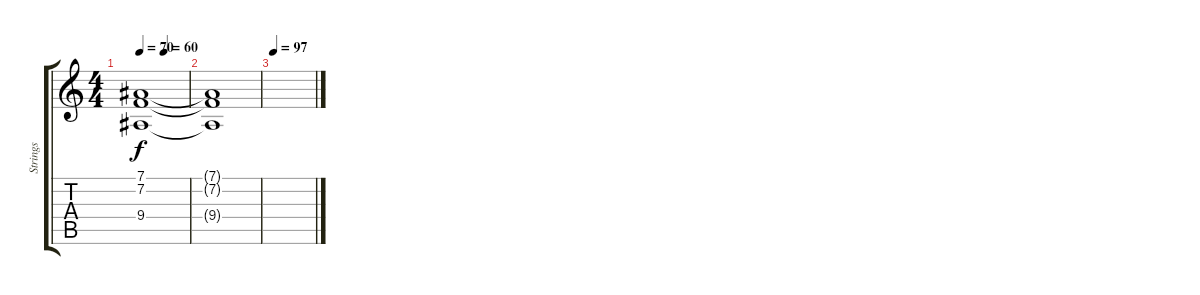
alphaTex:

\track ("Strings" "Strings") {instrument stringensemble1}
\staff {score tabs}
\tuning (Eb4 Bb3 Gb3 Db3 Ab2 Eb2) {hide}
\ts (4 4)
\tempo 70
\tempo (60 0.5)
\clef g2
\ks c
(7.1 7.2 9.4).1{dy f} |
(7.1{t} 7.2{t} 9.4{t}).1 |
\tempo 97
